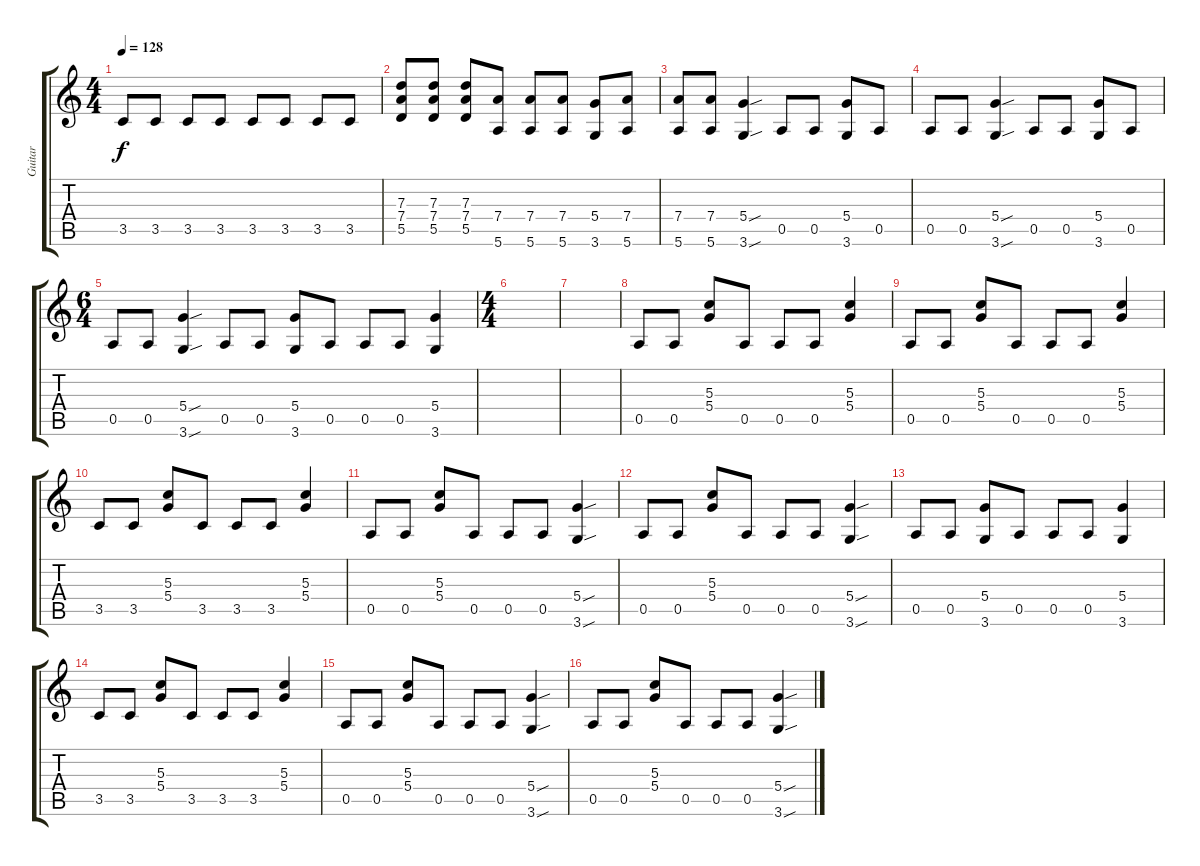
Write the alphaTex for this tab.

\track ("Guitar" "Guitar") {instrument distortionguitar}
\staff {score tabs}
\tuning (E4 B3 G3 D3 A2 E2) {hide}
\ts (4 4)
\tempo 128
\clef g2
\ks c
3.5.8{dy f} 3.5.8 3.5.8 3.5.8 3.5.8 3.5.8 3.5.8 3.5.8 |
(7.3 7.4 5.5).8 (7.3 7.4 5.5).8 (7.3 7.4 5.5).8 (7.4 5.6).8 (7.4 5.6).8 (7.4 5.6).8 (5.4 3.6).8 (7.4 5.6).8 |
(7.4 5.6).8 (7.4 5.6).8 (5.4{sou} 3.6{sou}).4 0.5.8 0.5.8 (5.4 3.6).8 0.5.8 |
0.5.8 0.5.8 (5.4{sou} 3.6{sou}).4 0.5.8 0.5.8 (5.4 3.6).8 0.5.8 |
\ts (6 4)
0.5.8 0.5.8 (5.4{sou} 3.6{sou}).4 0.5.8 0.5.8 (5.4 3.6).8 0.5.8 0.5.8 0.5.8 (5.4 3.6).4 |
\ts (4 4)
|
|
0.5.8 0.5.8 (5.3 5.4).8 0.5.8 0.5.8 0.5.8 (5.3 5.4).4 |
0.5.8 0.5.8 (5.3 5.4).8 0.5.8 0.5.8 0.5.8 (5.3 5.4).4 |
3.5.8 3.5.8 (5.3 5.4).8 3.5.8 3.5.8 3.5.8 (5.3 5.4).4 |
0.5.8 0.5.8 (5.3 5.4).8 0.5.8 0.5.8 0.5.8 (5.4{sou} 3.6{sou}).4 |
0.5.8 0.5.8 (5.3 5.4).8 0.5.8 0.5.8 0.5.8 (5.4{sou} 3.6{sou}).4 |
0.5.8 0.5.8 (5.4 3.6).8 0.5.8 0.5.8 0.5.8 (5.4 3.6).4 |
3.5.8 3.5.8 (5.3 5.4).8 3.5.8 3.5.8 3.5.8 (5.3 5.4).4 |
0.5.8 0.5.8 (5.3 5.4).8 0.5.8 0.5.8 0.5.8 (5.4{sou} 3.6{sou}).4 |
0.5.8 0.5.8 (5.3 5.4).8 0.5.8 0.5.8 0.5.8 (5.4{sou} 3.6{sou}).4
